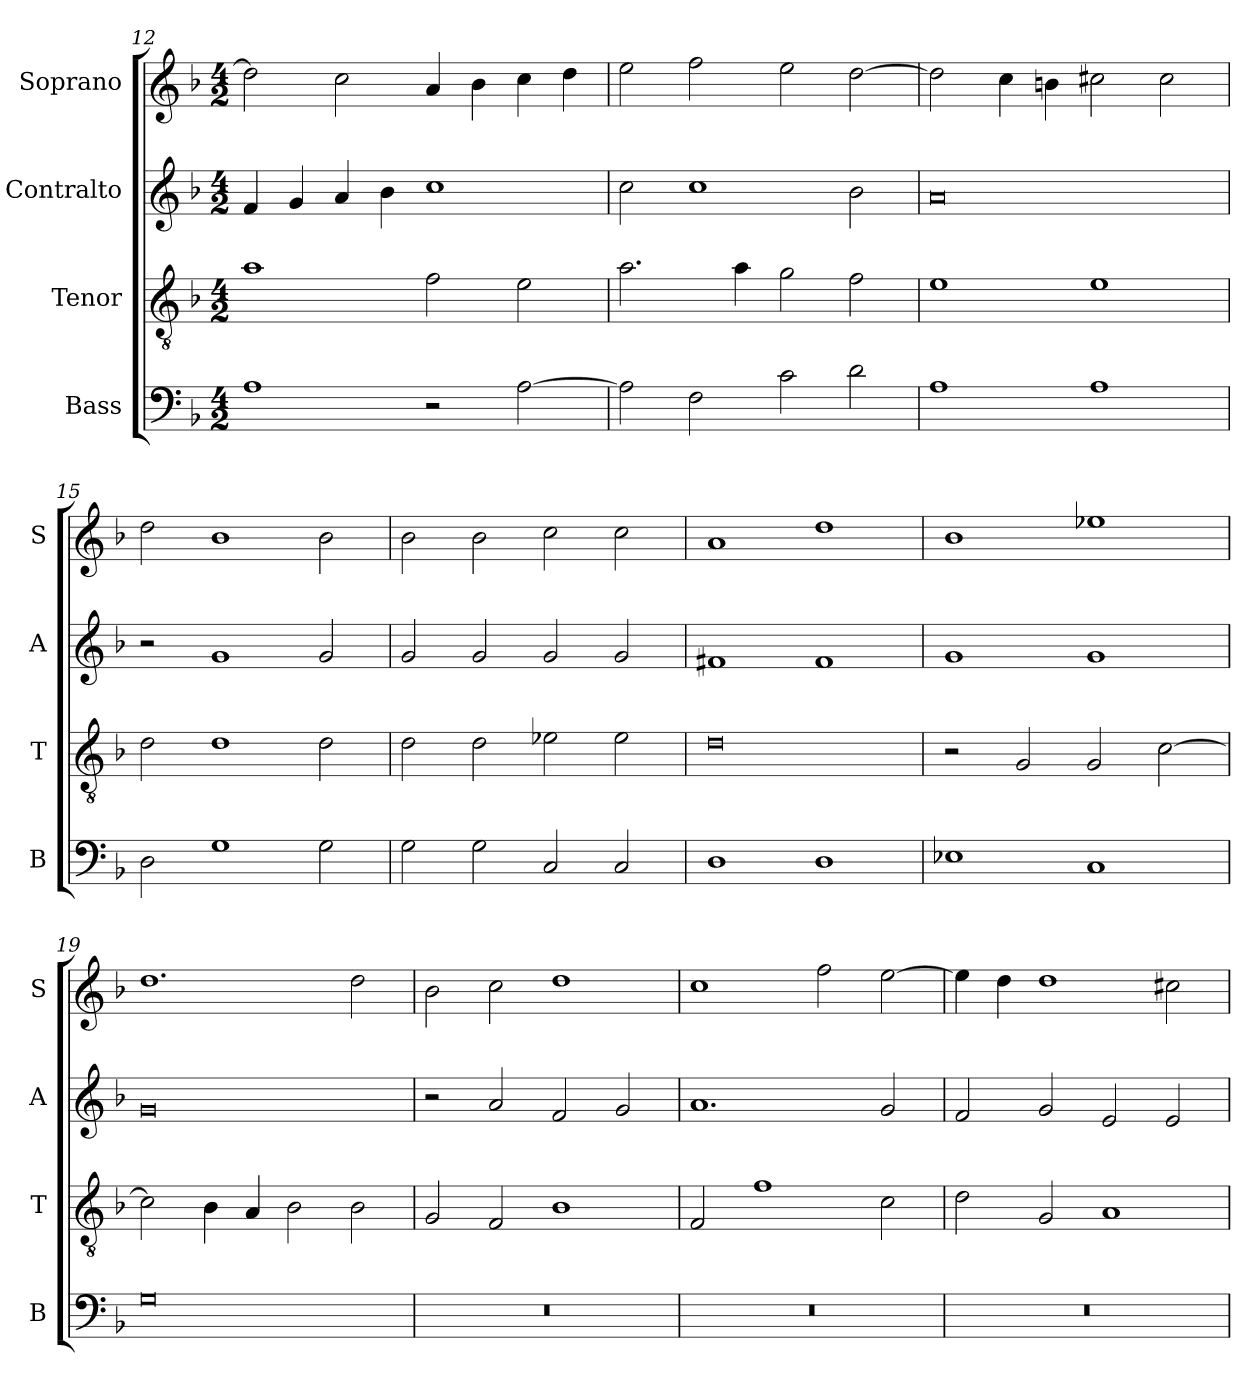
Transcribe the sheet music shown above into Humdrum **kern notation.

**kern	**kern	**kern	**kern
*part4	*part3	*part2	*part1
*staff4	*staff3	*staff2	*staff1
*I"Bass	*I"Tenor	*I"Contralto	*I"Soprano
*I'B	*I'T	*I'A	*I'S
*clefF4	*clefGv2	*clefG2	*clefG2
*k[b-]	*k[b-]	*k[b-]	*k[b-]
*G:dor	*G:dor	*G:dor	*G:dor
*M4/2	*M4/2	*M4/2	*M4/2
=12	=12	=12	=12
1A	1a	4f	2dd]
.	.	4g	.
.	.	4a	2cc
.	.	4b-	.
2r	2f	1cc	4a
.	.	.	4b-
[2A	2e	.	4cc
.	.	.	4dd
=13	=13	=13	=13
2A]	2.a	2cc	2ee
2F	.	1cc	2ff
.	4a	.	.
2c	2g	.	2ee
2d	2f	2b-	[2dd
=14	=14	=14	=14
1A	1e	0a	2dd]
.	.	.	4cc
.	.	.	4bn
1A	1e	.	2cc#X
.	.	.	2cc#
=15	=15	=15	=15
2D	2d	2r	2dd
1G	1d	1g	1b-
2G	2d	2g	2b-
=16	=16	=16	=16
2G	2d	2g	2b-
2G	2d	2g	2b-
2C	2e-X	2g	2cc
2C	2e-	2g	2cc
=17	=17	=17	=17
1D	0d	1f#X	1a
1D	.	1f#	1dd
=18	=18	=18	=18
1E-X	2r	1g	1b-
.	2G	.	.
1C	2G	1g	1ee-X
.	[2c	.	.
=19	=19	=19	=19
0G	2c]	0g	1.dd
.	4B-	.	.
.	4A	.	.
.	2B-	.	.
.	2B-	.	2dd
=20	=20	=20	=20
0r	2G	2r	2b-
.	2F	2a	2cc
.	1B-	2f	1dd
.	.	2g	.
=21	=21	=21	=21
0r	2F	1.a	1cc
.	1f	.	.
.	.	.	2ff
.	2c	2g	[2ee
=22	=22	=22	=22
0r	2d	2f	4ee]
.	.	.	4dd
.	2G	2g	1dd
.	1A	2e	.
.	.	2e	2cc#X
=	=	=	=
*-	*-	*-	*-
